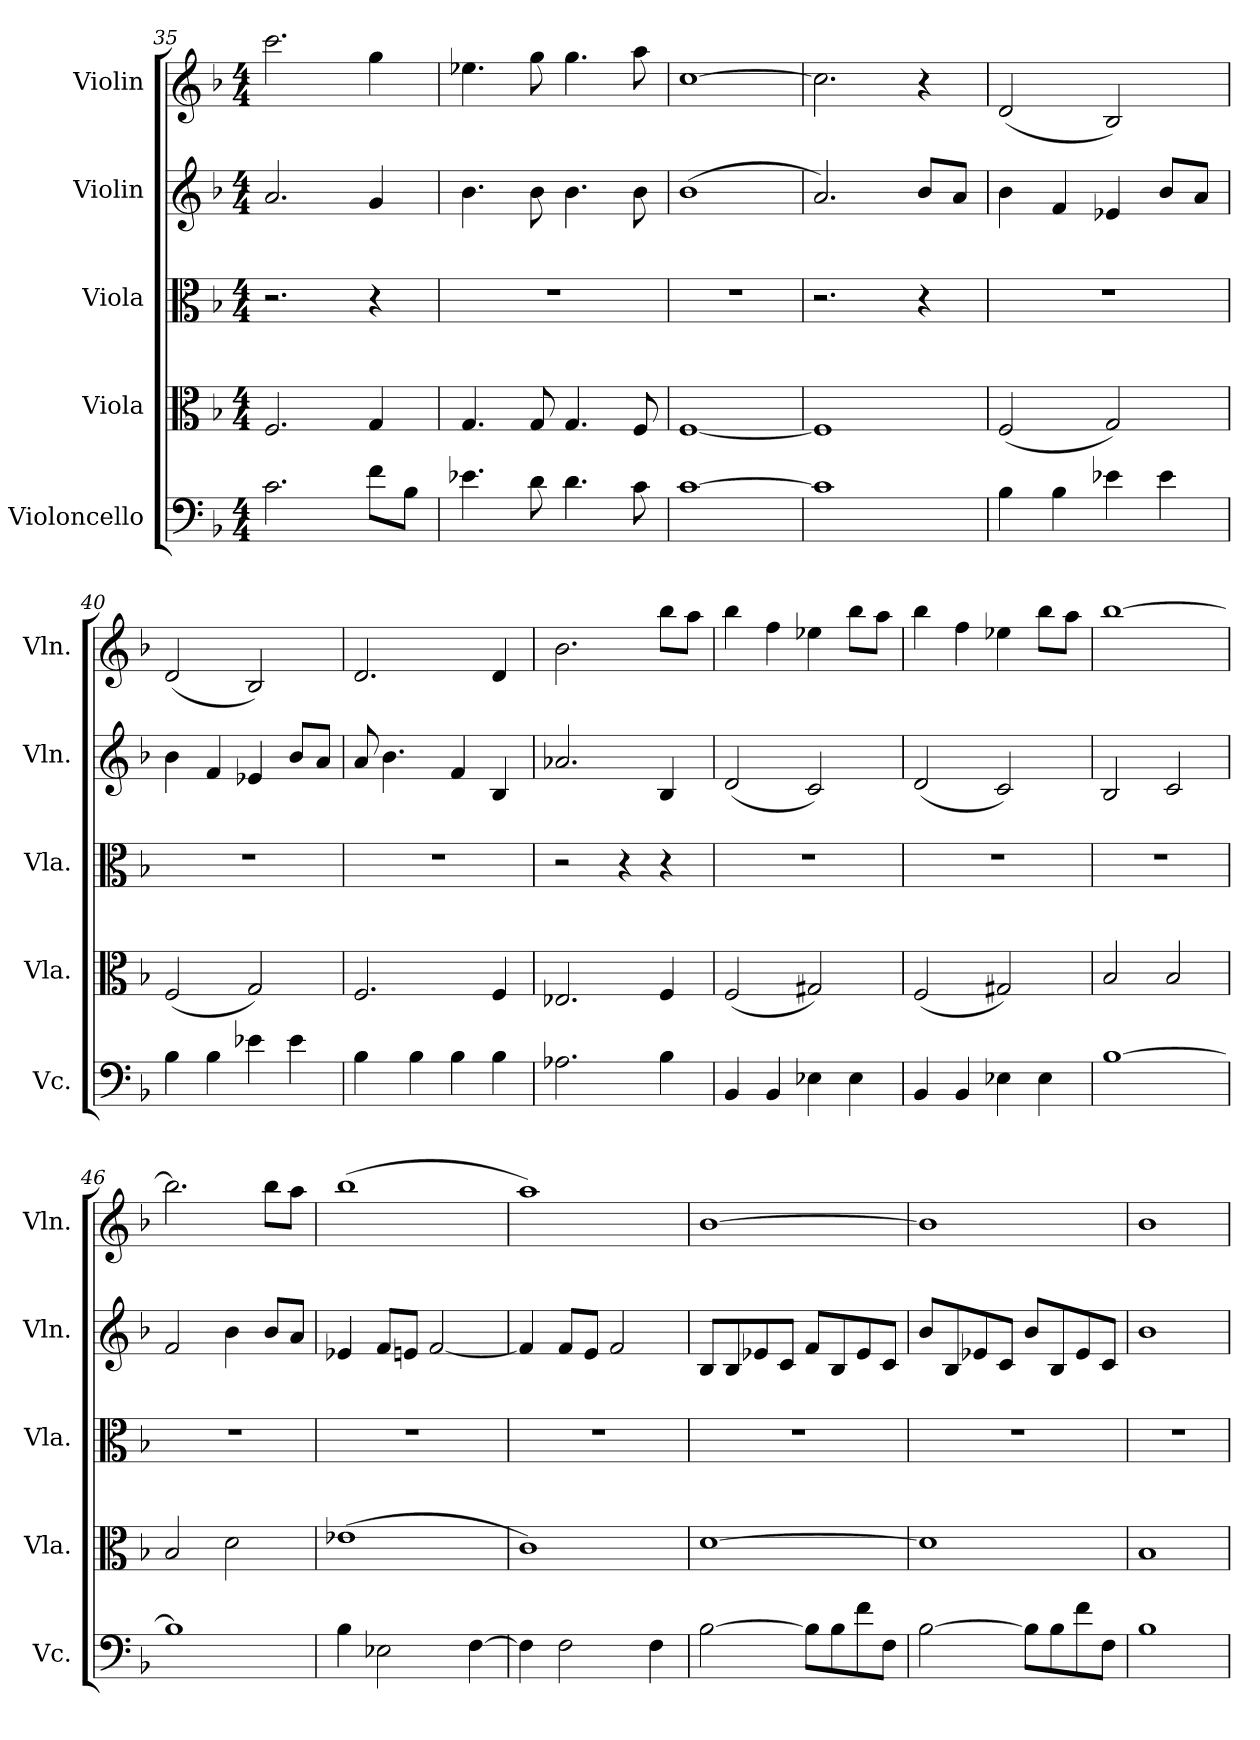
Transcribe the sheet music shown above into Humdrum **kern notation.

**kern	**kern	**kern	**kern	**kern
*part5	*part4	*part3	*part2	*part1
*staff5	*staff4	*staff3	*staff2	*staff1
*I"Violoncello	*I"Viola	*I"Viola	*I"Violin	*I"Violin
*I'Vc.	*I'Vla.	*I'Vla.	*I'Vln.	*I'Vln.
*clefF4	*clefC3	*clefC3	*clefG2	*clefG2
*k[b-]	*k[b-]	*k[b-]	*k[b-]	*k[b-]
*M4/4	*M4/4	*M4/4	*M4/4	*M4/4
=35	=35	=35	=35	=35
2.c\	2.F/	2.r	2.a/	2.ccc\
8f\L	4G/	4r	4g/	4gg\
8B-\J	.	.	.	.
=36	=36	=36	=36	=36
4.e-X\	4.G/	1r	4.b-\	4.ee-X\
8d\	8G/	.	8b-\	8gg\
4.d\	4.G/	.	4.b-\	4.gg\
8c\	8F/	.	8b-\	8aa\
=37	=37	=37	=37	=37
[1c	[1F	1r	(1b-	[1cc
=38	=38	=38	=38	=38
1c]	1F]	2.r	2.a/)	2.cc\]
.	.	4r	8b-/L	4r
.	.	.	8a/J	.
=39	=39	=39	=39	=39
4B-\	(2F/	1r	4b-\	(2d/
4B-\	.	.	4f/	.
4e-X\	2G/)	.	4e-X/	2B-/)
4e-\	.	.	8b-/L	.
.	.	.	8a/J	.
=40	=40	=40	=40	=40
4B-\	(2F/	1r	4b-\	(2d/
4B-\	.	.	4f/	.
4e-X\	2G/)	.	4e-X/	2B-/)
4e-\	.	.	8b-/L	.
.	.	.	8a/J	.
!!LO:LB:g=z
=41	=41	=41	=41	=41
4B-\	2.F/	1r	8a/	2.d/
.	.	.	4.b-\	.
4B-\	.	.	.	.
4B-\	.	.	4f/	.
4B-\	4F/	.	4B-/	4d/
=42	=42	=42	=42	=42
2.A-X\	2.E-X/	2r	2.a-X/	2.b-\
.	.	4r	.	.
4B-\	4F/	4r	4B-/	8bb-\L
.	.	.	.	8aa\J
=43	=43	=43	=43	=43
4BB-/	(2F/	1r	(2d/	4bb-\
4BB-/	.	.	.	4ff\
4E-X\	2G#X/)	.	2c/)	4ee-X\
4E-\	.	.	.	8bb-\L
.	.	.	.	8aa\J
=44	=44	=44	=44	=44
4BB-/	(2F/	1r	(2d/	4bb-\
4BB-/	.	.	.	4ff\
4E-X\	2G#X/)	.	2c/)	4ee-X\
4E-\	.	.	.	8bb-\L
.	.	.	.	8aa\J
=45	=45	=45	=45	=45
[1B-	2B-/	1r	2B-/	[1bb-
.	2B-/	.	2c/	.
=46	=46	=46	=46	=46
1B-]	2B-/	1r	2f/	2.bb-\]
.	2d\	.	4b-\	.
.	.	.	8b-/L	8bb-\L
.	.	.	8a/J	8aa\J
=47	=47	=47	=47	=47
4B-\	(1e-X	1r	4e-X/	(1bb-
2E-X\	.	.	8f/L	.
.	.	.	8en/J	.
.	.	.	[2f/	.
[4F\	.	.	.	.
!!LO:PB:g=z
=48	=48	=48	=48	=48
4F\]	1c)	1r	4f/]	1aa)
2F\	.	.	8f/L	.
.	.	.	8e/J	.
.	.	.	2f/	.
4F\	.	.	.	.
=49	=49	=49	=49	=49
[2B-\	[1d	1r	8B-/L	[1b-
.	.	.	8B-/	.
.	.	.	8e-X/	.
.	.	.	8c/J	.
8B-\L]	.	.	8f/L	.
8B-\	.	.	8B-/	.
8f\	.	.	8e-/	.
8F\J	.	.	8c/J	.
=50	=50	=50	=50	=50
[2B-\	1d]	1r	8b-/L	1b-]
.	.	.	8B-/	.
.	.	.	8e-X/	.
.	.	.	8c/J	.
8B-\L]	.	.	8b-/L	.
8B-\	.	.	8B-/	.
8f\	.	.	8e-/	.
8F\J	.	.	8c/J	.
=51	=51	=51	=51	=51
1B-	1B-	1r	1b-	1b-
=	=	=	=	=
*-	*-	*-	*-	*-
